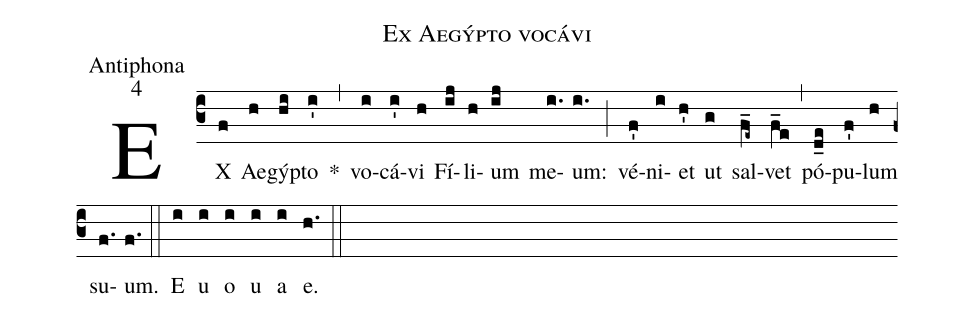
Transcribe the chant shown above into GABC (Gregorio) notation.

name:Ex Aegýpto vocávi;
office-part:Antiphona;
mode:4;
%%
(c3) EX(f) Ae(h)gýp(hi)to(i') *(,) vo(i)cá(i')vi(h) Fí(ij)li(h)um(ij) me(i.)um:(i.) (;) vé(f')ni(i)et(h') ut(g) sal(f_e~)vet(f_e) (,) pó(d_e)pu(f')lum(h) su(f.)um.(f.) (::) E(i) u(i) o(i) u(i) a(i) e.(h.) (::)
